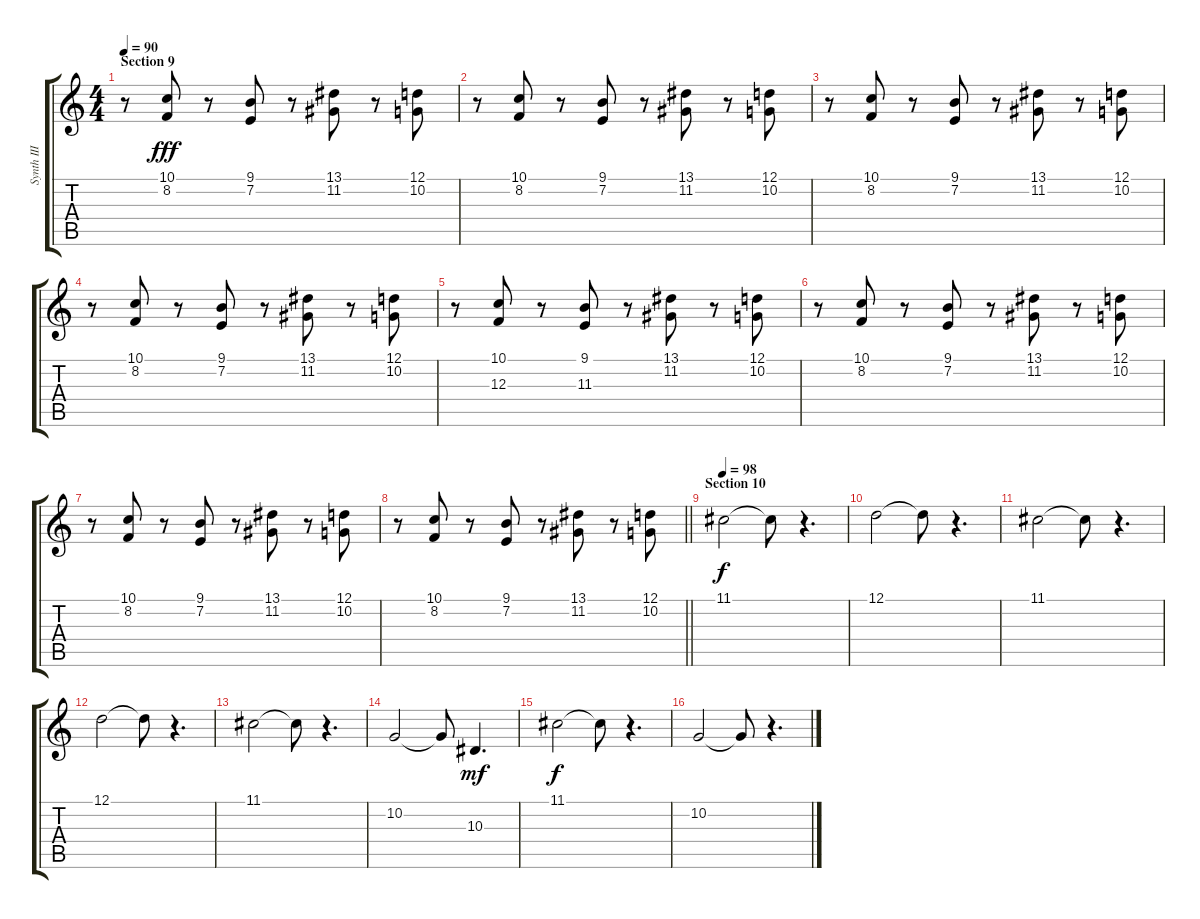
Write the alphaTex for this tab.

\track ("Synth III" "Synth III") {instrument tremolostrings}
\staff {score tabs}
\tuning (D4 A3 F3 C3 G2 D2) {hide}
\ts (4 4)
\section ("" "Section 9")
\tempo 90
\clef g2
\ks c
r.8{dy fff volume 16} (10.1 8.2).8 r.8 (9.1 7.2).8 r.8 (13.1 11.2).8 r.8 (12.1 10.2).8 |
r.8 (10.1 8.2).8 r.8 (9.1 7.2).8 r.8 (13.1 11.2).8 r.8 (12.1 10.2).8 |
r.8 (10.1 8.2).8 r.8 (9.1 7.2).8 r.8 (13.1 11.2).8 r.8 (12.1 10.2).8 |
r.8 (10.1 8.2).8 r.8 (9.1 7.2).8 r.8 (13.1 11.2).8 r.8 (12.1 10.2).8 |
r.8 (10.1 12.3).8 r.8 (9.1 11.3).8 r.8 (13.1 11.2).8 r.8 (12.1 10.2).8 |
r.8 (10.1 8.2).8 r.8 (9.1 7.2).8 r.8 (13.1 11.2).8 r.8 (12.1 10.2).8 |
r.8 (10.1 8.2).8 r.8 (9.1 7.2).8 r.8 (13.1 11.2).8 r.8 (12.1 10.2).8 |
\barLineRight lightlight
r.8 (10.1 8.2).8 r.8 (9.1 7.2).8 r.8 (13.1 11.2).8 r.8 (12.1 10.2).8 |
\section ("" "Section 10")
\tempo 98
11.1.2{dy f} 11.1{t}.8 r.4{d} |
12.1.2 12.1{t}.8 r.4{d} |
11.1.2 11.1{t}.8 r.4{d} |
12.1.2 12.1{t}.8 r.4{d} |
11.1.2 11.1{t}.8 r.4{d} |
10.2.2 10.2{t}.8 10.3.4{d dy mf} |
11.1.2{dy f} 11.1{t}.8 r.4{d} |
10.2.2 10.2{t}.8 r.4{d}
